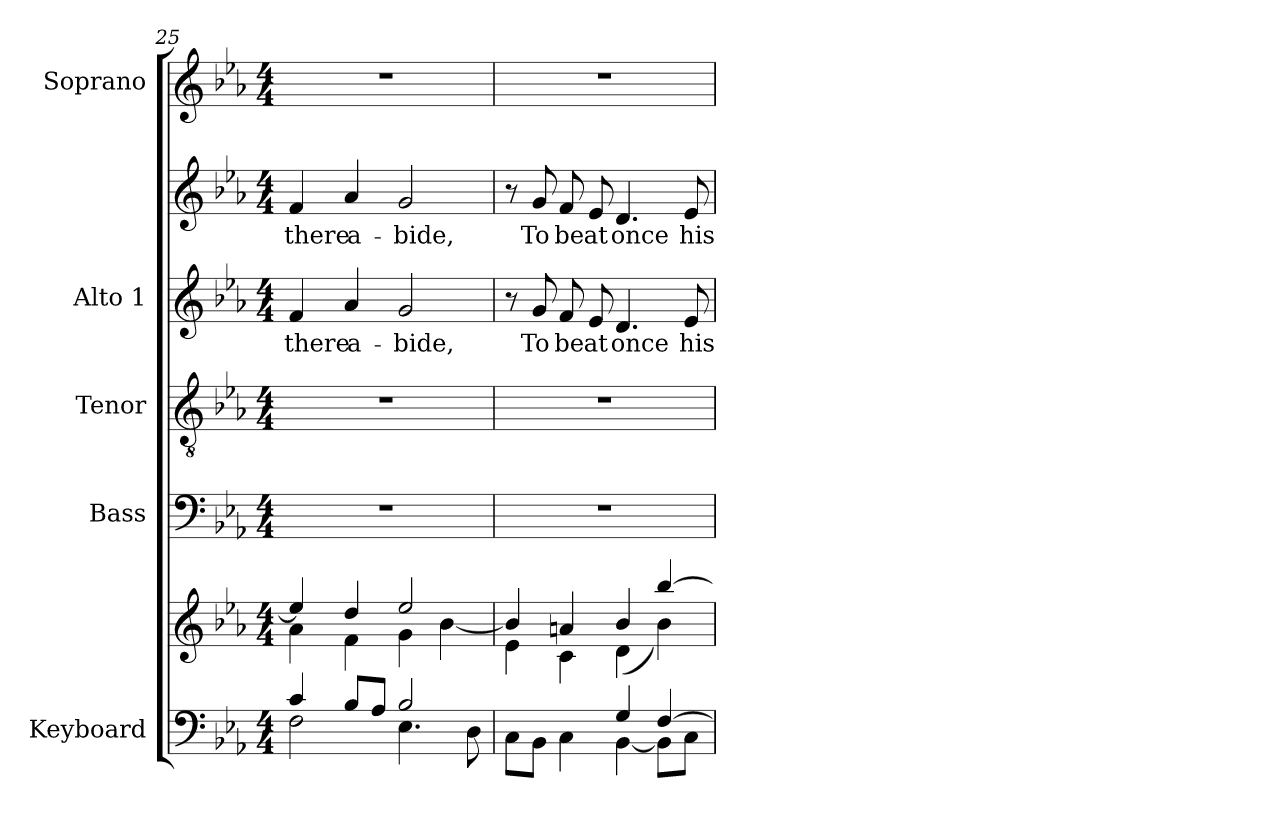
**kern	**kern	**kern	**kern	**kern	**text	**kern	**text	**kern
*part5	*part5	*part4	*part3	*part2	*part2	*part2	*part2	*part1
*staff7	*staff6	*staff5	*staff4	*staff3	*staff3	*staff2	*staff2	*staff1
*I"Keyboard	*	*I"Bass	*I"Tenor	*I"Alto 1	*	*	*	*I"Soprano
*	*	*I'B	*I'T	*I'A1	*	*	*	*I'S
*clefF4	*clefG2	*clefF4	*clefGv2	*clefG2	*	*clefG2	*	*clefG2
*k[b-e-a-]	*k[b-e-a-]	*k[b-e-a-]	*k[b-e-a-]	*k[b-e-a-]	*	*k[b-e-a-]	*	*k[b-e-a-]
*E-:	*E-:	*E-:	*E-:	*E-:	*	*E-:	*	*E-:
*M4/4	*M4/4	*M4/4	*M4/4	*M4/4	*	*M4/4	*	*M4/4
=25	=25	=25	=25	=25	=25	=25	=25	=25
*^	*^	*	*	*	*	*	*	*
!	!	!	!	!	!	!	!LO:LY:b	!	!LO:LY:b	!
4c/	2F\	4ee-/]	4a-\	1r	1r	4f	there	4f	there	1r
!	!	!	!	!	!	!	!LO:LY:b	!	!LO:LY:b	!
8B-/L	.	4dd/	4f\	.	.	4a-	a-	4a-	a-	.
8A-/J	.	.	.	.	.	.	.	.	.	.
!	!	!	!	!	!	!	!LO:LY:b	!	!LO:LY:b	!
2B-/	4.E-\	2ee-/	4g\	.	.	2g	-bide,	2g	-bide,	.
.	.	.	[4b-\	.	.	.	.	.	.	.
.	8D\	.	.	.	.	.	.	.	.	.
=26	=26	=26	=26	=26	=26	=26	=26	=26	=26	=26
8C\L	2ryy	4b-/]	4e-\	1r	1r	8r	.	8r	.	1r
!	!	!	!	!	!	!	!LO:LY:b	!	!LO:LY:b	!
8BB-\J	.	.	.	.	.	8g	To	8g	To	.
!	!	!	!	!	!	!	!LO:LY:b	!	!LO:LY:b	!
4C\	.	4an/	4c\	.	.	8f	be	8f	be	.
!	!	!	!	!	!	!	!LO:LY:b	!	!LO:LY:b	!
.	.	.	.	.	.	8e-	at	8e-	at	.
!	!	!	!	!	!	!	!LO:LY:b	!	!LO:LY:b	!
4G/	[4BB-\	4b-/	(>4d\	.	.	4.d	once	4.d	once	.
[4F/	8BB-\L]	[4bb-/	4b-\)	.	.	.	.	.	.	.
!	!	!	!	!	!	!	!LO:LY:b	!	!LO:LY:b	!
.	8C\J	.	.	.	.	8e-	his	8e-	his	.
*v	*v	*	*	*	*	*	*	*	*	*
*	*v	*v	*	*	*	*	*	*	*
=	=	=	=	=	=	=	=	=
*-	*-	*-	*-	*-	*-	*-	*-	*-
